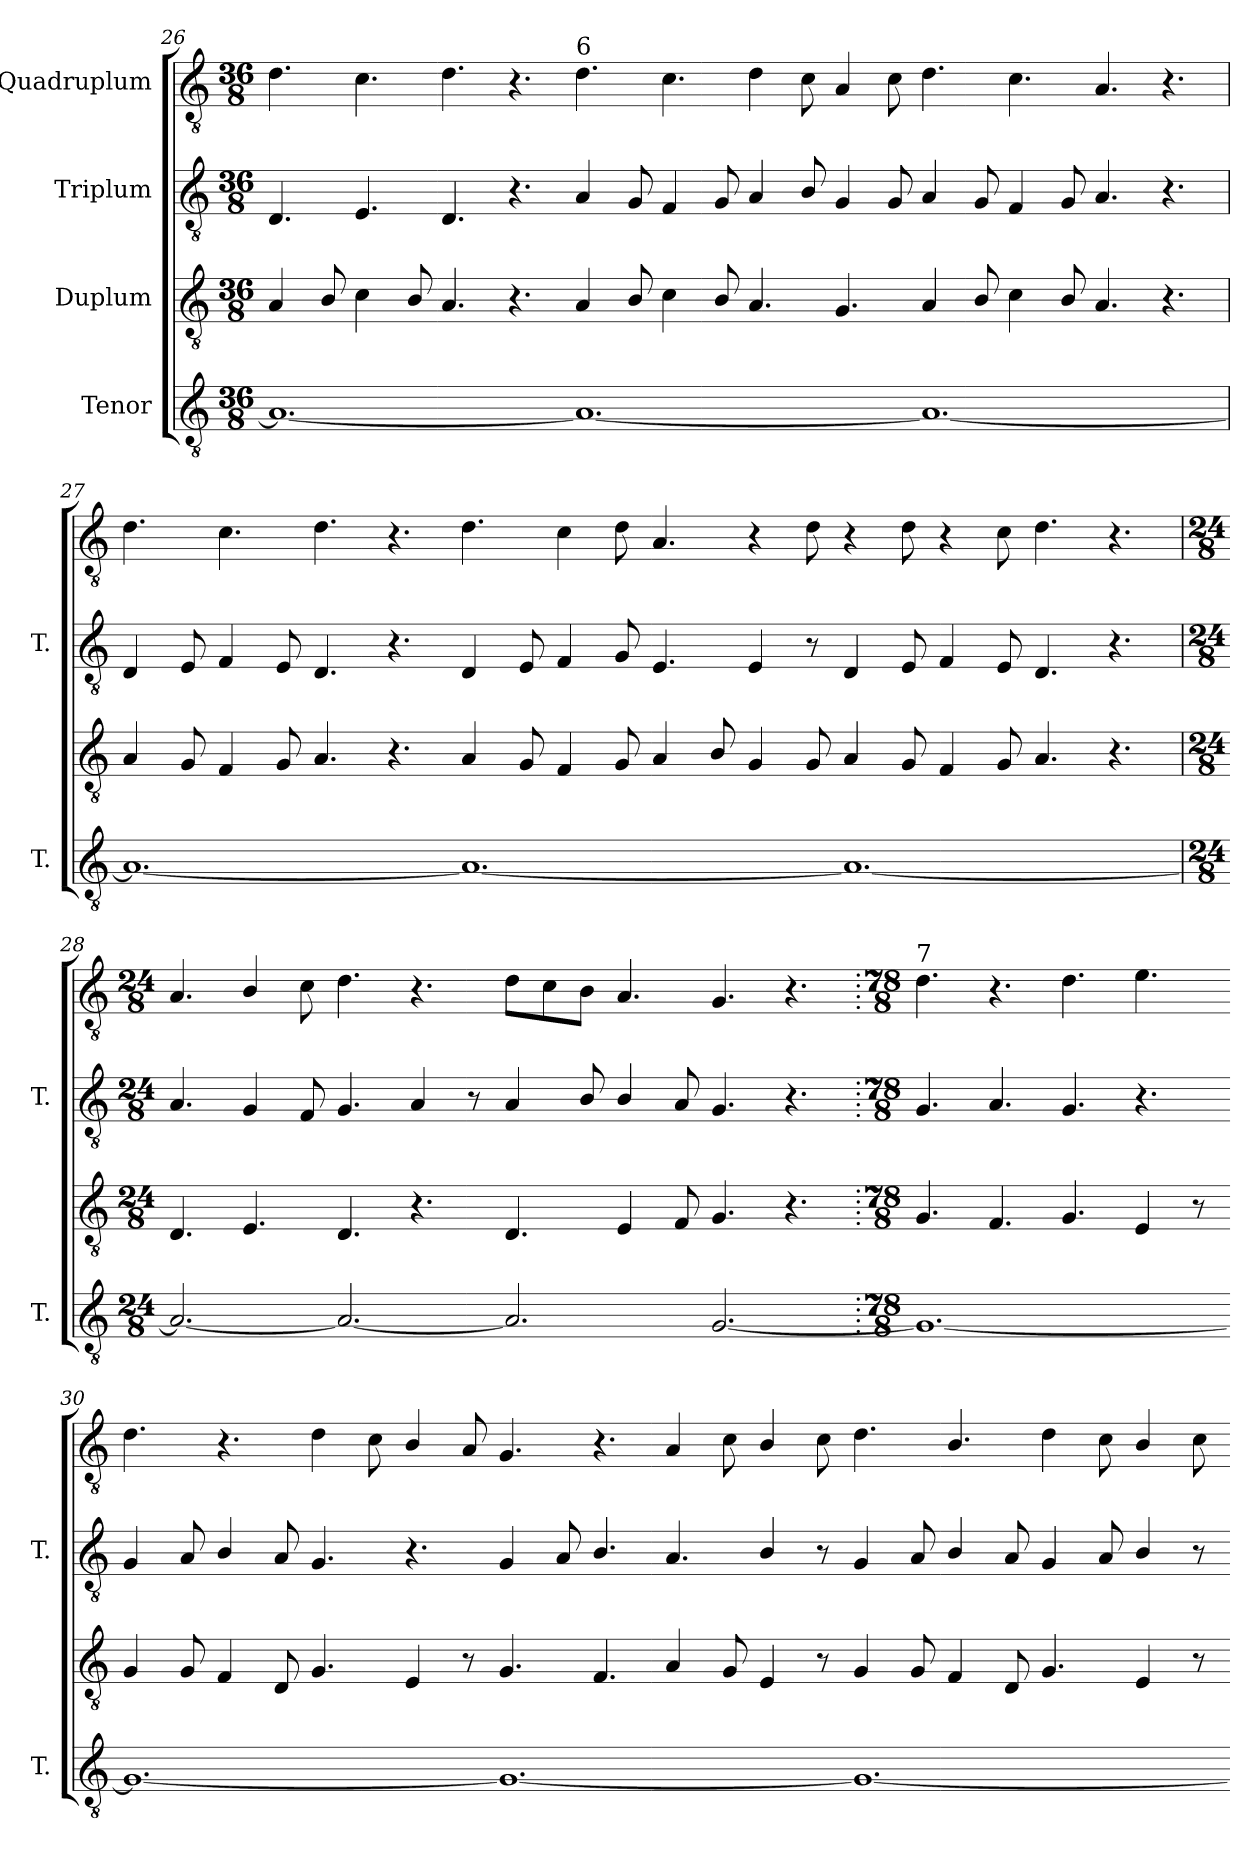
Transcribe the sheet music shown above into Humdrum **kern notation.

**kern	**kern	**kern	**kern
*part4	*part3	*part2	*part1
*staff4	*staff3	*staff2	*staff1
*I"Tenor	*I"Duplum	*I"Triplum	*I"Quadruplum
*I'T.	*	*I'T.	*
!!LO:PB:g=z
*clefGv2	*clefGv2	*clefGv2	*clefGv2
*ITrd7c12	*ITrd7c12	*ITrd7c12	*ITrd7c12
*k[]	*k[]	*k[]	*k[]
*C:	*C:	*C:	*C:
*M36/8	*M36/8	*M36/8	*M36/8
=26	=26	=26	=26
1.AAi_	4AAi/	4.DDi/	4.Di\
.	8BBi/	.	.
.	4Ci\	4.EEi/	4.Ci\
.	8BBi/	.	.
.	4.AAi/	4.DDi/	4.Di\
.	4.r	4.r	4.r
!	!	!	!LO:TX:a:t=6
1.AAi_	4AAi/	4AAi/	4.Di\
.	8BBi/	8GGi/	.
.	4Ci\	4FFi/	4.Ci\
.	8BBi/	8GGi/	.
.	4.AAi/	4AAi/	4Di\
.	.	8BBi/	8Ci\
.	4.GGi/	4GGi/	4AAi/
.	.	8GGi/	8Ci\
1.AAi_	4AAi/	4AAi/	4.Di\
.	8BBi/	8GGi/	.
.	4Ci\	4FFi/	4.Ci\
.	8BBi/	8GGi/	.
.	4.AAi/	4.AAi/	4.AAi/
.	4.r	4.r	4.r
!!LO:LB:g=z
=27	=27	=27	=27
1.AAi_	4AAi/	4DDi/	4.Di\
.	8GGi/	8EEi/	.
.	4FFi/	4FFi/	4.Ci\
.	8GGi/	8EEi/	.
.	4.AAi/	4.DDi/	4.Di\
.	4.r	4.r	4.r
1.AAi_	4AAi/	4DDi/	4.Di\
.	8GGi/	8EEi/	.
.	4FFi/	4FFi/	4Ci\
.	8GGi/	8GGi/	8Di\
.	4AAi/	4.EEi/	4.AAi/
.	8BBi/	.	.
.	4GGi/	4EEi/	4r
.	8GGi/	8r	8Di\
1.AAi_	4AAi/	4DDi/	4r
.	8GGi/	8EEi/	8Di\
.	4FFi/	4FFi/	4r
.	8GGi/	8EEi/	8Ci\
.	4.AAi/	4.DDi/	4.Di\
.	4.r	4.r	4.r
!!LO:LB:g=z
=28	=28	=28	=28
*M24/8	*M24/8	*M24/8	*M24/8
2.AAi/_	4.DDi/	4.AAi/	4.AAi/
.	4.EEi/	4GGi/	4BBi/
.	.	8FFi/	8Ci\
2.AAi/_	4.DDi/	4.GGi/	4.Di\
.	4.r	4AAi/	4.r
.	.	8r	.
2.AAi/]	4.DDi/	4AAi/	8Di\L
.	.	.	8Ci\
.	.	8BBi/	8BBi\J
.	4EEi/	4BBi/	4.AAi/
.	8FFi/	8AAi/	.
[2.GGi/	4.GGi/	4.GGi/	4.GGi/
.	4.r	4.r	4.r
=29.	=29.	=29.	=29.
*M78/8	*M78/8	*M78/8	*M78/8
!	!	!	!LO:TX:a:t=7
1.GGi_	4.GGi/	4.GGi/	4.Di\
.	4.FFi/	4.AAi/	4.r
.	4.GGi/	4.GGi/	4.Di\
.	4EEi/	4.r	4.Ei\
.	8r	.	.
!!LO:PB:g=z
=30-	=30-	=30-	=30-
1.GGi_	4GGi/	4GGi/	4.Di\
.	8GGi/	8AAi/	.
.	4FFi/	4BBi/	4.r
.	8DDi/	8AAi/	.
.	4.GGi/	4.GGi/	4Di\
.	.	.	8Ci\
.	4EEi/	4.r	4BBi/
.	8r	.	8AAi/
1.GGi_	4.GGi/	4GGi/	4.GGi/
.	.	8AAi/	.
.	4.FFi/	4.BBi/	4.r
.	4AAi/	4.AAi/	4AAi/
.	8GGi/	.	8Ci\
.	4EEi/	4BBi/	4BBi/
.	8r	8r	8Ci\
1.GGi_	4GGi/	4GGi/	4.Di\
.	8GGi/	8AAi/	.
.	4FFi/	4BBi/	4.BBi/
.	8DDi/	8AAi/	.
.	4.GGi/	4GGi/	4Di\
.	.	8AAi/	8Ci\
.	4EEi/	4BBi/	4BBi/
.	8r	8r	8Ci\
=-	=-	=-	=-
*-	*-	*-	*-
